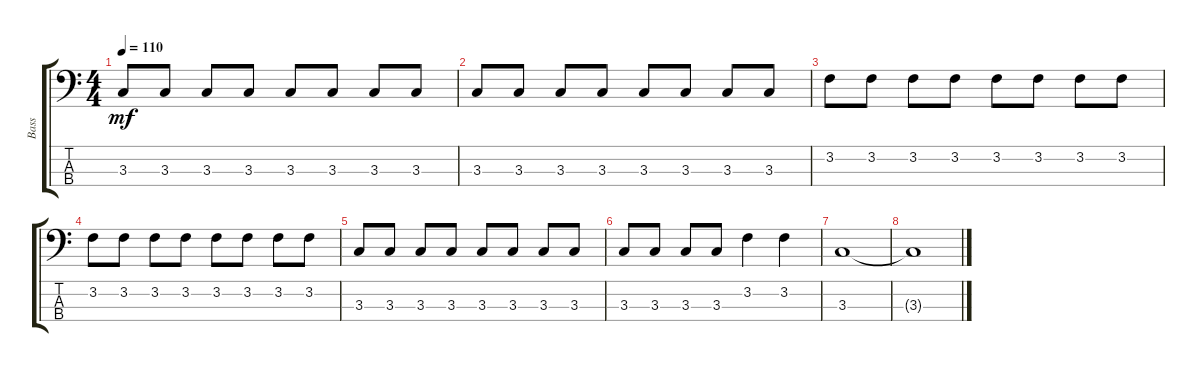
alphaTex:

\track ("Bass" "Bass") {instrument electricbassfinger}
\staff {score tabs}
\tuning (G2 D2 A1 E1) {hide}
\ts (4 4)
\tempo 110
\clef f4
\ks c
3.3.8{dy mf} 3.3.8 3.3.8 3.3.8 3.3.8 3.3.8 3.3.8 3.3.8 |
3.3.8 3.3.8 3.3.8 3.3.8 3.3.8 3.3.8 3.3.8 3.3.8 |
3.2.8 3.2.8 3.2.8 3.2.8 3.2.8 3.2.8 3.2.8 3.2.8 |
3.2.8 3.2.8 3.2.8 3.2.8 3.2.8 3.2.8 3.2.8 3.2.8 |
3.3.8 3.3.8 3.3.8 3.3.8 3.3.8 3.3.8 3.3.8 3.3.8 |
3.3.8 3.3.8 3.3.8 3.3.8 3.2.4 3.2.4 |
3.3.1 |
3.3{t}.1
